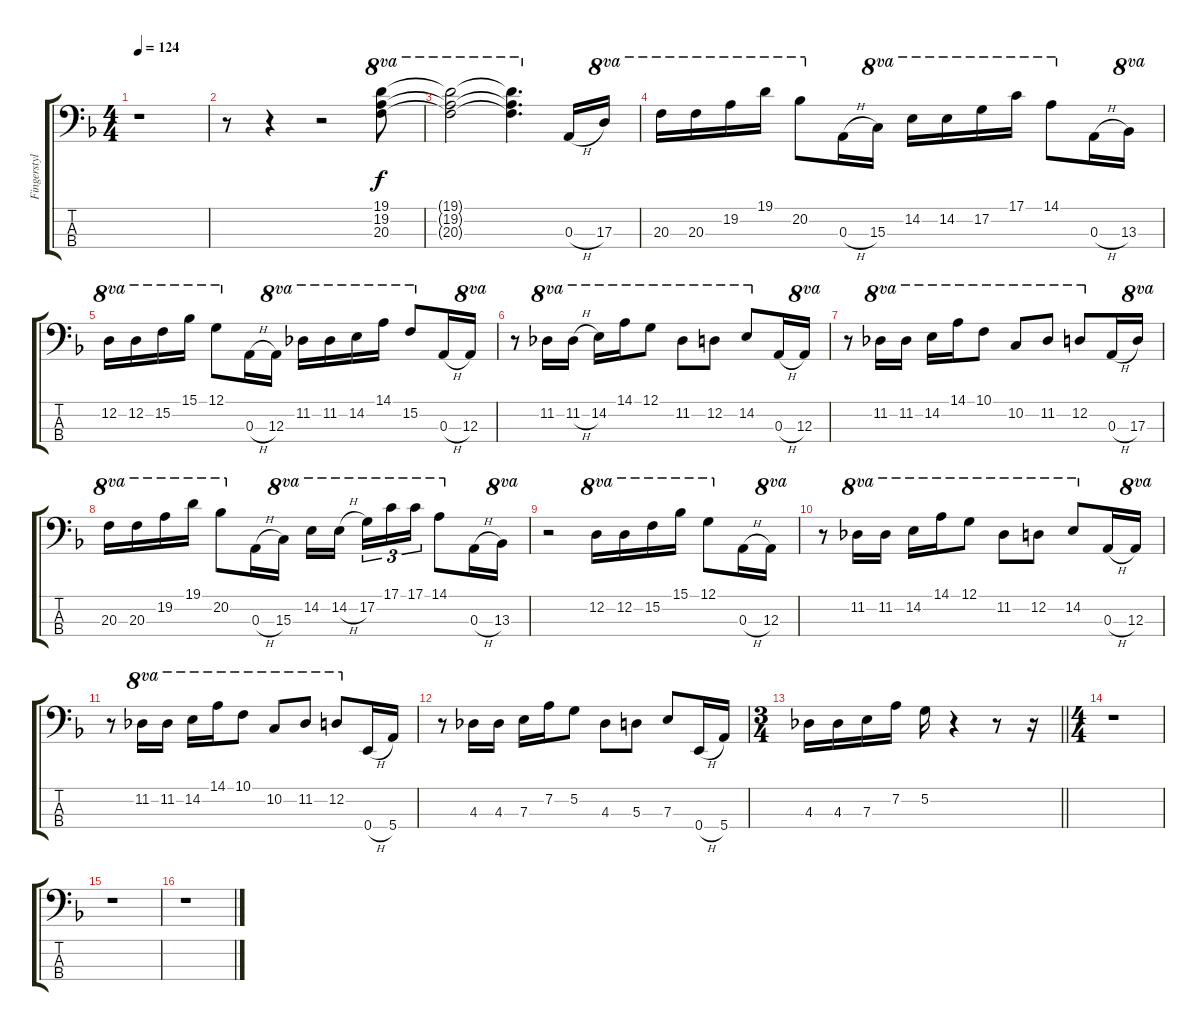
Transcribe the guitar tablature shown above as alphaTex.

\track ("Fingerstyle" "Fingerstyl") {instrument electricbassfinger}
\staff {score tabs}
\tuning (G2 D2 A1 E1) {hide}
\ts (4 4)
\tempo 124
\clef f4
\ks f
r.1{dy f} |
r.8 r.4 r.2 (19.1 19.2 20.3).8{ot 8va} |
(19.1{t} 19.2{t} 20.3{t}).2{ot 8va} (19.1{t} 19.2{t} 20.3{t}).4{d ot 8va} 0.3{h}.16 17.3.16{ot 8va} |
20.3.16{ot 8va} 20.3.16{ot 8va} 19.2.16{ot 8va} 19.1.16{ot 8va} 20.2.8{ot 8va} 0.3{h}.16 15.3.16{ot 8va} 14.2.16{ot 8va} 14.2.16{ot 8va} 17.2.16{ot 8va} 17.1.16{ot 8va} 14.1.8{ot 8va} 0.3{h}.16 13.3.16{ot 8va} |
12.2.16{ot 8va} 12.2.16{ot 8va} 15.2.16{ot 8va} 15.1.16{ot 8va} 12.1.8{ot 8va} 0.3{h}.16 12.3.16{ot 8va} 11.2.16{ot 8va} 11.2.16{ot 8va} 14.2.16{ot 8va} 14.1.16{ot 8va} 15.2.8{ot 8va} 0.3{h}.16 12.3.16{ot 8va} |
r.8 11.2.16{ot 8va} 11.2{h}.16{ot 8va} 14.2.16{ot 8va} 14.1.16{ot 8va} 12.1.8{ot 8va} 11.2.8{ot 8va} 12.2.8{ot 8va} 14.2.8{ot 8va} 0.3{h}.16 12.3.16{ot 8va} |
r.8 11.2.16{ot 8va} 11.2.16{ot 8va} 14.2.16{ot 8va} 14.1.16{ot 8va} 10.1.8{ot 8va} 10.2.8{ot 8va} 11.2.8{ot 8va} 12.2.8{ot 8va} 0.3{h}.16 17.3.16{ot 8va} |
20.3.16{ot 8va} 20.3.16{ot 8va} 19.2.16{ot 8va} 19.1.16{ot 8va} 20.2.8{ot 8va} 0.3{h}.16 15.3.16{ot 8va} 14.2.16{ot 8va} 14.2{h}.16{ot 8va beam splitsecondary} 17.2.16{tu (3 2) ot 8va} 17.1.16{tu (3 2) ot 8va} 17.1.16{tu (3 2) ot 8va} 14.1.8{ot 8va} 0.3{h}.16 13.3.16{ot 8va} |
r.2 12.2.16{ot 8va} 12.2.16{ot 8va} 15.2.16{ot 8va} 15.1.16{ot 8va} 12.1.8{ot 8va} 0.3{h}.16 12.3.16{ot 8va} |
r.8 11.2.16{ot 8va} 11.2.16{ot 8va} 14.2.16{ot 8va} 14.1.16{ot 8va} 12.1.8{ot 8va} 11.2.8{ot 8va} 12.2.8{ot 8va} 14.2.8{ot 8va} 0.3{h}.16 12.3.16{ot 8va} |
r.8 11.2.16{ot 8va} 11.2.16{ot 8va} 14.2.16{ot 8va} 14.1.16{ot 8va} 10.1.8{ot 8va} 10.2.8{ot 8va} 11.2.8{ot 8va} 12.2.8{ot 8va} 0.4{h}.16 5.4.16 |
r.8 4.3.16 4.3.16 7.3.16 7.2.16 5.2.8 4.3.8 5.3.8 7.3.8 0.4{h}.16 5.4.16 |
\ts (3 4)
\barLineRight lightlight
4.3.16 4.3.16 7.3.16 7.2.16 5.2.16 r.4 r.8 r.16 |
\ts (4 4)
r.1 |
r.1 |
r.1
